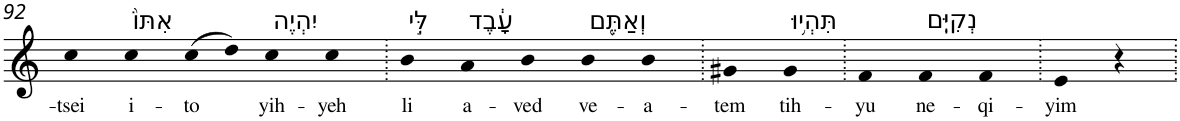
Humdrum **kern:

**kern	**text
*part1	*part1
*staff1	*staff1
*I"Piano	*
*I'Pno	*
!!LO:PB:g=z
*clefG2	*
*k[]	*
=92	=92
!	!LO:LY:b
4cc	-tsei
!LO:TX:a:t=אִתּוֹ֙	!
!	!LO:LY:b
4cc	i-
!	!LO:LY:b
(>8cc	-to
8dd)	.
!LO:TX:a:t=יִהְיֶה	!
!	!LO:LY:b
4cc	yih-
!	!LO:LY:b
4cc	-yeh
=93.	=93.
!LO:TX:a:t=לִּ֣י	!
!	!LO:LY:b
4b	li
!LO:TX:a:t=עָ֔בֶד	!
!	!LO:LY:b
4a	a-
!	!LO:LY:b
4b	-ved
!LO:TX:a:t=וְאַתֶּ֖ם	!
!	!LO:LY:b
4b	ve-
!	!LO:LY:b
4b	-a-
=94.	=94.
!	!LO:LY:b
4g#X	-tem
!LO:TX:a:t=תִּהְי֥וּ	!
!	!LO:LY:b
4g#	tih-
=95.	=95.
!	!LO:LY:b
4f	-yu
!LO:TX:a:t=נְקִיִּֽם	!
!	!LO:LY:b
4f	ne-
!	!LO:LY:b
4f	-qi-
=96.	=96.
!	!LO:LY:b
4e	-yim
4r	.
=.	=.
*-	*-
